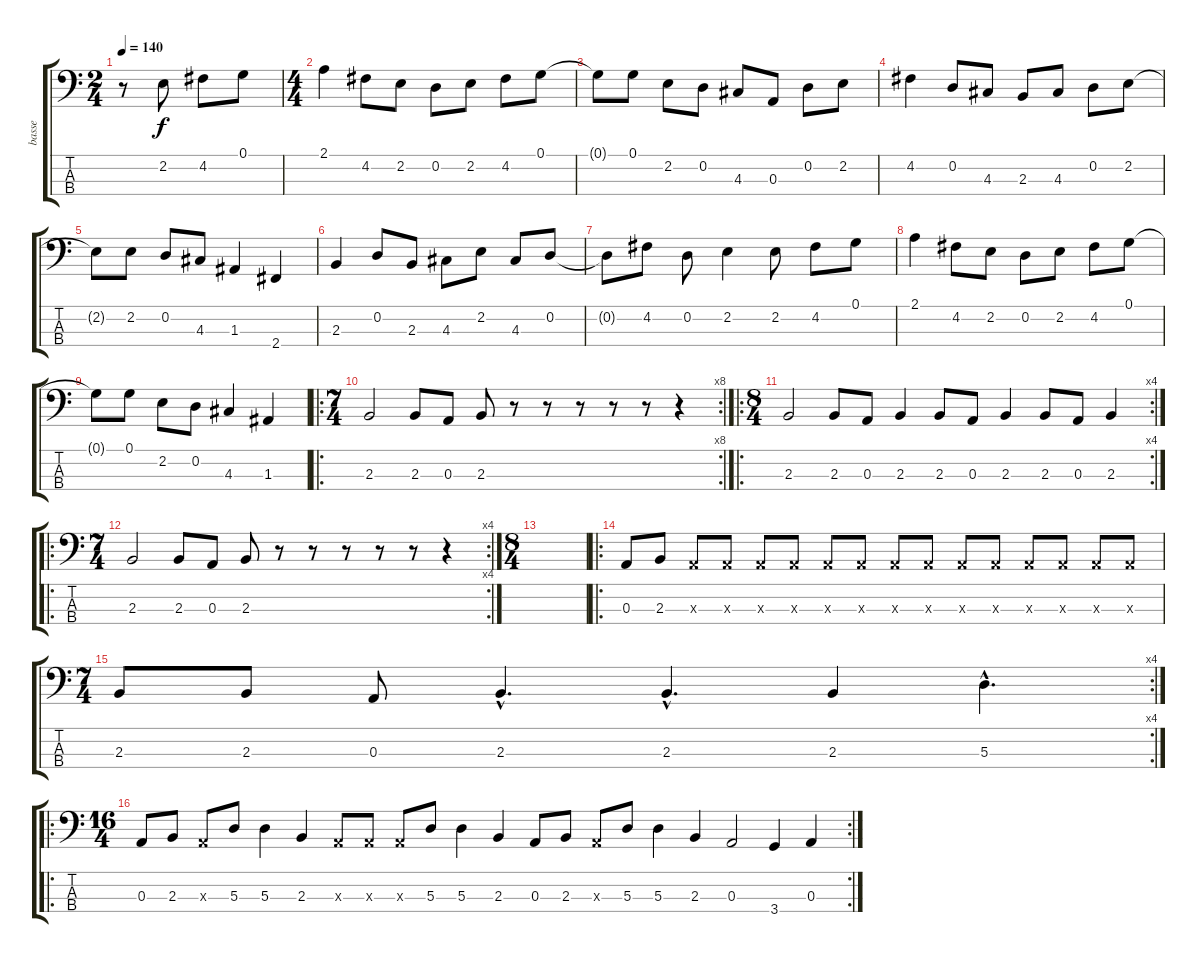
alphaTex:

\track ("basse" "basse") {instrument electricbassfinger}
\staff {score tabs}
\tuning (G2 D2 A1 E1) {hide}
\ts (2 4)
\tempo 140
\clef f4
\ks c
r.8{dy f instrument electricbassfinger} 2.2.8 4.2.8 0.1.8 |
\ts (4 4)
2.1.4 4.2.8 2.2.8 0.2.8 2.2.8 4.2.8 0.1.8 |
0.1{t}.8 0.1.8 2.2.8 0.2.8 4.3.8 0.3.8 0.2.8 2.2.8 |
4.2.4 0.2.8 4.3.8 2.3.8 4.3.8 0.2.8 2.2.8 |
2.2{t}.8 2.2.8 0.2.8 4.3.8 1.3.4 2.4.4 |
2.3.4 0.2.8 2.3.8 4.3.8 2.2.8 4.3.8 0.2.8 |
0.2{t}.8 4.2.8 0.2.8 2.2.4 2.2.8 4.2.8 0.1.8 |
2.1.4 4.2.8 2.2.8 0.2.8 2.2.8 4.2.8 0.1.8 |
0.1{t}.8 0.1.8 2.2.8 0.2.8 4.3.4 1.3.4 |
\ro
\rc 8
\ts (7 4)
2.3.2 2.3.8 0.3.8 2.3.8 r.8 r.8 r.8 r.8 r.8 r.4 |
\ro
\rc 4
\ts (8 4)
2.3.2 2.3.8 0.3.8 2.3.4 2.3.8 0.3.8 2.3.4 2.3.8 0.3.8 2.3.4 |
\ro
\rc 4
\ts (7 4)
2.3.2 2.3.8 0.3.8 2.3.8 r.8 r.8 r.8 r.8 r.8 r.4 |
\ts (8 4)
|
\ro
0.3.8 2.3.8 0.3{x}.8 0.3{x}.8 0.3{x}.8 0.3{x}.8 0.3{x}.8 0.3{x}.8 0.3{x}.8 0.3{x}.8 0.3{x}.8 0.3{x}.8 0.3{x}.8 0.3{x}.8 0.3{x}.8 0.3{x}.8 |
\rc 4
\ts (7 4)
2.3.8 2.3.8 0.3.8 2.3{hac}.4{d} 2.3{hac}.4{d} 2.3.4 5.3{hac}.4{d} |
\ro
\rc 2
\ts (16 4)
0.3.8 2.3.8 0.3{x}.8 5.3.8 5.3.4 2.3.4 0.3{x}.8 0.3{x}.8 0.3{x}.8 5.3.8 5.3.4 2.3.4 0.3.8 2.3.8 0.3{x}.8 5.3.8 5.3.4 2.3.4 0.3.2 3.4.4 0.3.4
